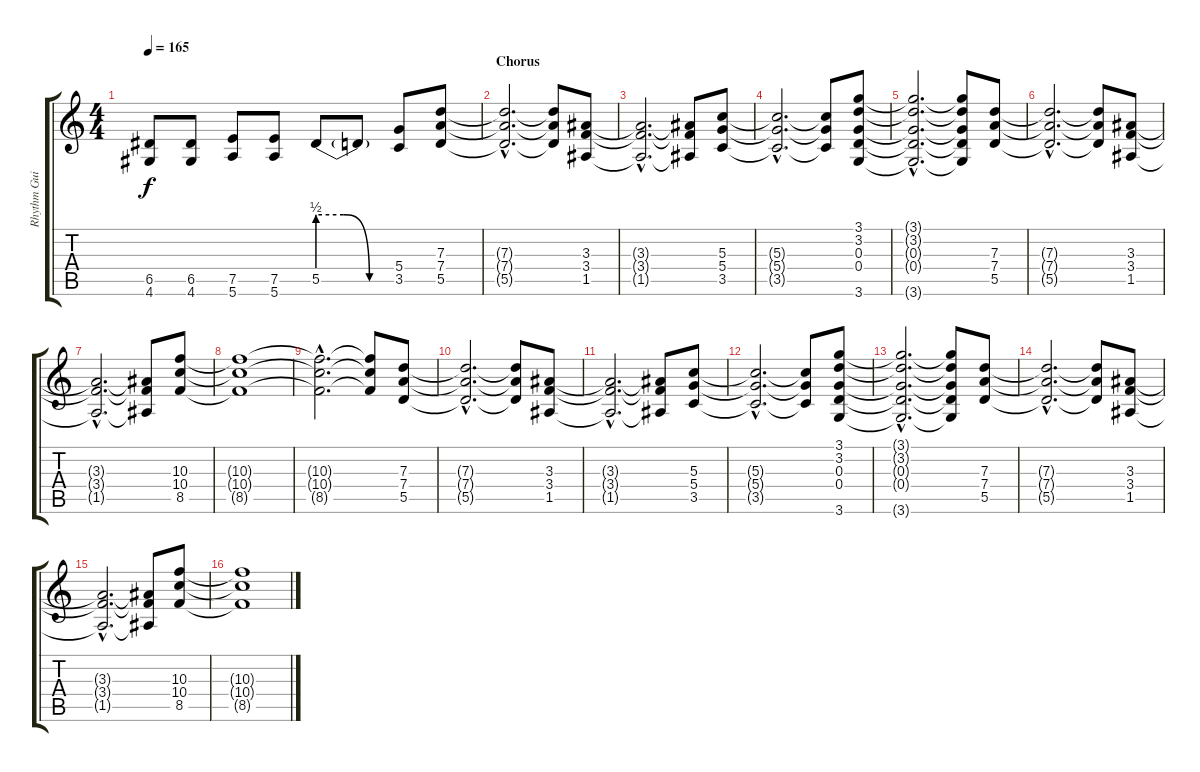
\track ("Rhythm Guitar (Dave)" "Rhythm Gui") {instrument overdrivenguitar}
\staff {score tabs}
\tuning (E4 B3 G3 D3 A2 E2) {hide}
\ts (4 4)
\tempo 165
\clef g2
\ks c
(6.5 4.6).8{dy f} (6.5 4.6).8 (7.5 5.6).8 (7.5 5.6).8 5.5{be (custom 0 2 20 2 40 0 60 0)}.8 5.5{t}.8 (5.4 3.5).8 (7.3 7.4 5.5).8 |
\section ("" "Chorus")
(7.3{hac t} 7.4{hac t} 5.5{hac t}).2{d} (7.3{t} 7.4{t} 5.5{t}).8 (3.3 3.4 1.5).8 |
(3.3{hac t} 3.4{hac t} 1.5{hac t}).2{d} (3.3{t} 3.4{t} 1.5{t}).8 (5.3 5.4 3.5).8 |
(5.3{hac t} 5.4{hac t} 3.5{hac t}).2{d} (5.3{t} 5.4{t} 3.5{t}).8 (3.1 3.2 0.3 0.4 3.6).8 |
(3.1{hac t} 3.2{hac t} 0.3{hac t} 0.4{hac t} 3.6{hac t}).2{d} (3.1{t} 3.2{t} 0.3{t} 0.4{t} 3.6{t}).8 (7.3 7.4 5.5).8 |
(7.3{hac t} 7.4{hac t} 5.5{hac t}).2{d} (7.3{t} 7.4{t} 5.5{t}).8 (3.3 3.4 1.5).8 |
(3.3{hac t} 3.4{hac t} 1.5{hac t}).2{d} (3.3{t} 3.4{t} 1.5{t}).8 (10.3 10.4 8.5).8 |
(10.3{t} 10.4{t} 8.5{t}).1 |
(10.3{hac t} 10.4{hac t} 8.5{hac t}).2{d} (10.3{t} 10.4{t} 8.5{t}).8 (7.3 7.4 5.5).8 |
(7.3{hac t} 7.4{hac t} 5.5{hac t}).2{d} (7.3{t} 7.4{t} 5.5{t}).8 (3.3 3.4 1.5).8 |
(3.3{hac t} 3.4{hac t} 1.5{hac t}).2{d} (3.3{t} 3.4{t} 1.5{t}).8 (5.3 5.4 3.5).8 |
(5.3{hac t} 5.4{hac t} 3.5{hac t}).2{d} (5.3{t} 5.4{t} 3.5{t}).8 (3.1 3.2 0.3 0.4 3.6).8 |
(3.1{hac t} 3.2{hac t} 0.3{hac t} 0.4{hac t} 3.6{hac t}).2{d} (3.1{t} 3.2{t} 0.3{t} 0.4{t} 3.6{t}).8 (7.3 7.4 5.5).8 |
(7.3{hac t} 7.4{hac t} 5.5{hac t}).2{d} (7.3{t} 7.4{t} 5.5{t}).8 (3.3 3.4 1.5).8 |
(3.3{hac t} 3.4{hac t} 1.5{hac t}).2{d} (3.3{t} 3.4{t} 1.5{t}).8 (10.3 10.4 8.5).8 |
(10.3{t} 10.4{t} 8.5{t}).1
